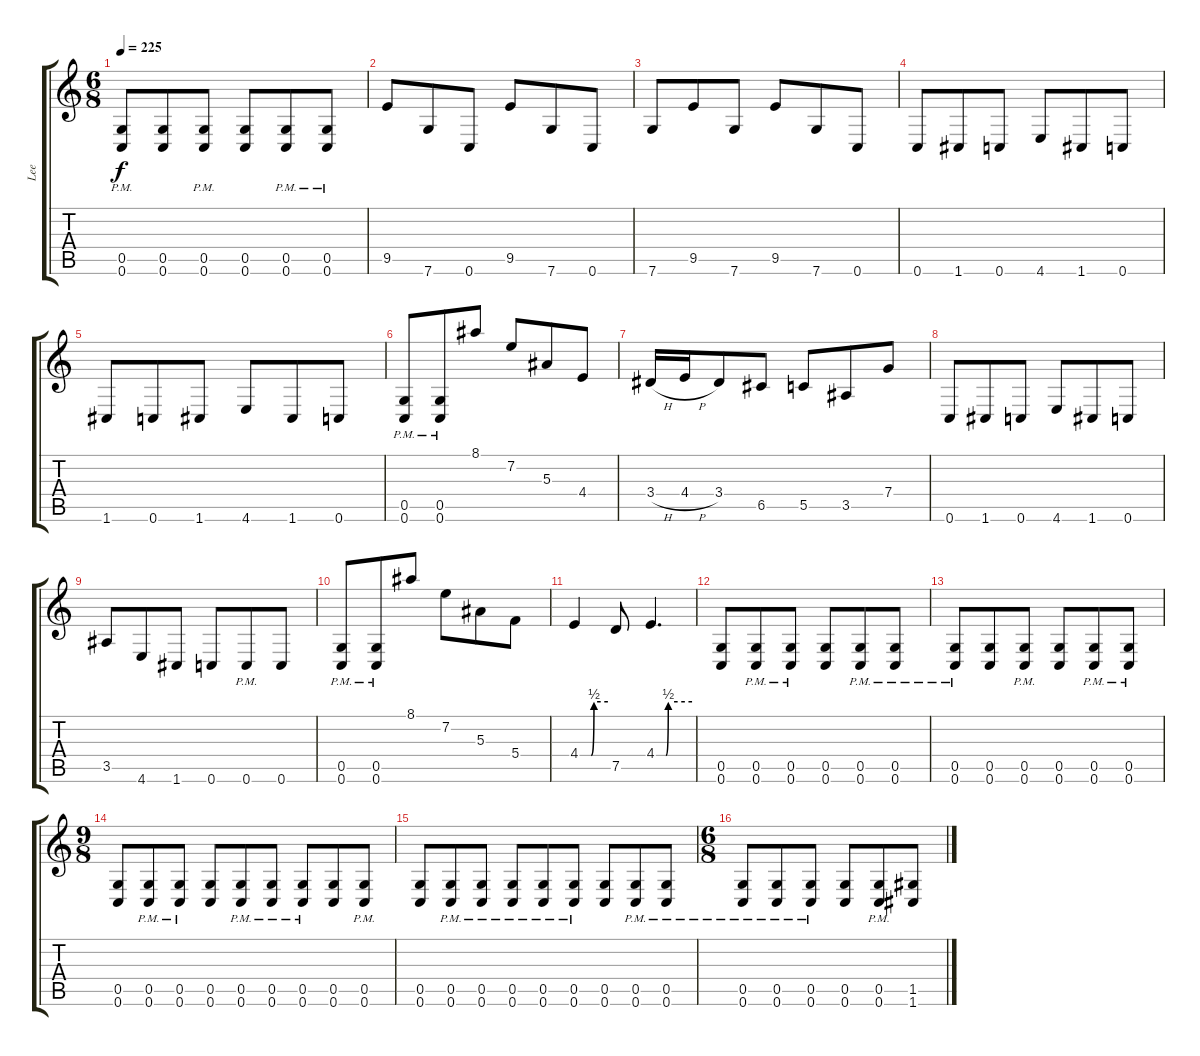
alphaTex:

\track ("Lee" "Lee") {instrument distortionguitar}
\staff {score tabs}
\tuning (D4 A3 F3 C3 G2 C2) {hide}
\ts (6 8)
\tempo 225
\clef g2
\ks c
(0.5{pm} 0.6{pm}).8{dy f} (0.5 0.6).8 (0.5{pm} 0.6{pm}).8 (0.5 0.6).8 (0.5{pm} 0.6{pm}).8 (0.5{pm} 0.6{pm}).8 |
9.5.8 7.6.8 0.6.8 9.5.8 7.6.8 0.6.8 |
7.6.8 9.5.8 7.6.8 9.5.8 7.6.8 0.6.8 |
0.6.8 1.6.8 0.6.8 4.6.8 1.6.8 0.6.8 |
1.6.8 0.6.8 1.6.8 4.6.8 1.6.8 0.6.8 |
(0.5{pm} 0.6{pm}).8 (0.5{pm} 0.6{pm}).8 8.1.8 7.2.8 5.3.8 4.4.8 |
3.4{h}.16 4.4{h}.16 3.4.8 6.5.8 5.5.8 3.5.8 7.4.8 |
0.6.8 1.6.8 0.6.8 4.6.8 1.6.8 0.6.8 |
3.5.8 4.6.8 1.6.8 0.6.8 0.6{pm}.8 0.6.8 |
(0.5{pm} 0.6{pm}).8 (0.5{pm} 0.6{pm}).8 8.1.8 7.2.8 5.3.8 5.4.8 |
4.4{be (custom 0 0 24 0 30 2 60 2)}.4 7.5.8 4.4{be (custom 0 0 16 0 20 2 60 2)}.4{d} |
(0.5 0.6).8 (0.5{pm} 0.6{pm}).8 (0.5{pm} 0.6{pm}).8 (0.5 0.6).8 (0.5{pm} 0.6{pm}).8 (0.5{pm} 0.6{pm}).8 |
(0.5{pm} 0.6{pm}).8 (0.5 0.6).8 (0.5{pm} 0.6{pm}).8 (0.5 0.6).8 (0.5{pm} 0.6{pm}).8 (0.5{pm} 0.6{pm}).8 |
\ts (9 8)
(0.5 0.6).8 (0.5{pm} 0.6{pm}).8 (0.5{pm} 0.6{pm}).8 (0.5 0.6).8 (0.5{pm} 0.6{pm}).8 (0.5{pm} 0.6{pm}).8 (0.5{pm} 0.6{pm}).8 (0.5 0.6).8 (0.5{pm} 0.6{pm}).8 |
(0.5 0.6).8 (0.5{pm} 0.6{pm}).8 (0.5{pm} 0.6{pm}).8 (0.5{pm} 0.6{pm}).8 (0.5{pm} 0.6{pm}).8 (0.5{pm} 0.6{pm}).8 (0.5 0.6).8 (0.5{pm} 0.6{pm}).8 (0.5{pm} 0.6{pm}).8 |
\ts (6 8)
(0.5{pm} 0.6{pm}).8 (0.5{pm} 0.6{pm}).8 (0.5{pm} 0.6{pm}).8 (0.5 0.6).8 (0.5{pm} 0.6{pm}).8 (1.5 1.6).8
